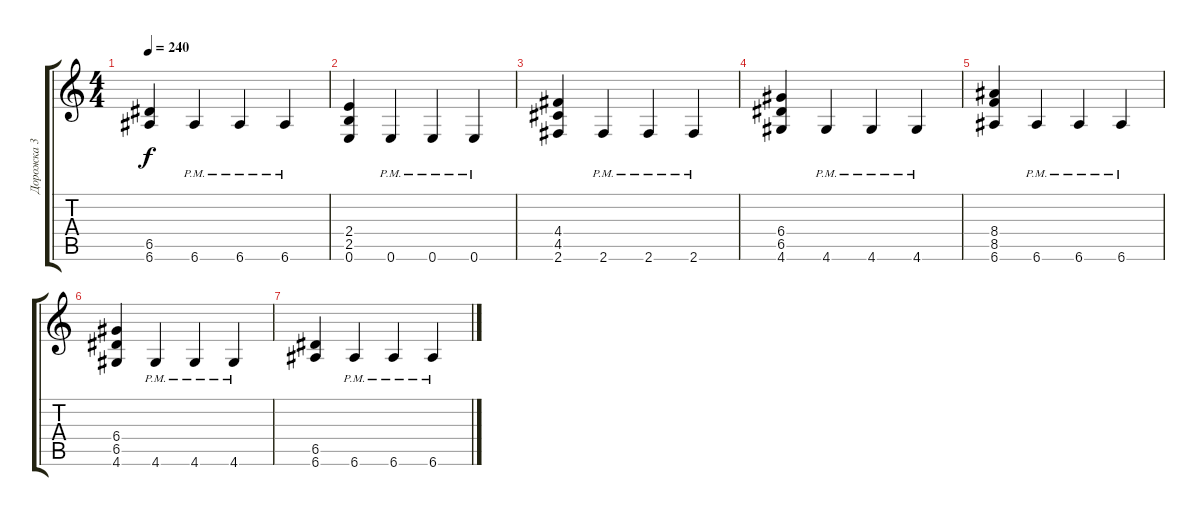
\track ("Дорожка 3" "Дорожка 3") {instrument overdrivenguitar}
\staff {score tabs}
\tuning (E4 B3 G3 D3 A2 E2) {hide}
\ts (4 4)
\tempo 240
\clef g2
\ks c
(6.5 6.6).4{dy f} 6.6{pm}.4 6.6{pm}.4 6.6{pm}.4 |
(2.4 2.5 0.6).4 0.6{pm}.4 0.6{pm}.4 0.6{pm}.4 |
(4.4 4.5 2.6).4 2.6{pm}.4 2.6{pm}.4 2.6{pm}.4 |
(6.4 6.5 4.6).4 4.6{pm}.4 4.6{pm}.4 4.6{pm}.4 |
(8.4 8.5 6.6).4 6.6{pm}.4 6.6{pm}.4 6.6{pm}.4 |
(6.4 6.5 4.6).4 4.6{pm}.4 4.6{pm}.4 4.6{pm}.4 |
(6.5 6.6).4 6.6{pm}.4 6.6{pm}.4 6.6{pm}.4
